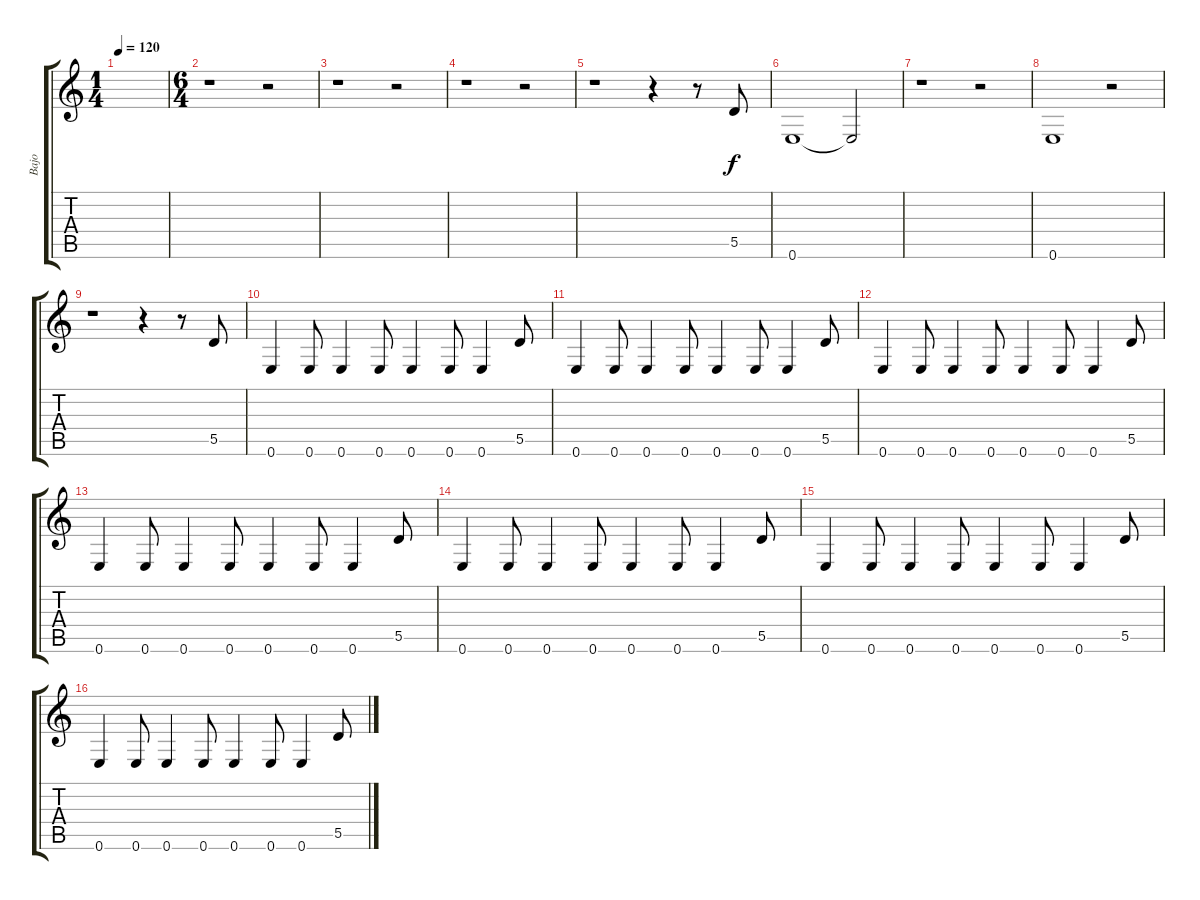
\track ("Bajo" "Bajo") {instrument electricbasspick}
\staff {score tabs}
\tuning (E4 B3 G3 D3 A2 E2) {hide}
\ts (1 4)
\tempo 120
\clef g2
\ks c
|
\ts (6 4)
r.1 r.2 |
r.1 r.2 |
r.1 r.2 |
r.1 r.4 r.8 5.5.8 |
0.6.1 0.6{t}.2 |
r.1 r.2 |
0.6.1 r.2 |
r.1 r.4 r.8 5.5.8 |
0.6.4 0.6.8 0.6.4 0.6.8 0.6.4 0.6.8 0.6.4 5.5.8 |
0.6.4 0.6.8 0.6.4 0.6.8 0.6.4 0.6.8 0.6.4 5.5.8 |
0.6.4 0.6.8 0.6.4 0.6.8 0.6.4 0.6.8 0.6.4 5.5.8 |
0.6.4 0.6.8 0.6.4 0.6.8 0.6.4 0.6.8 0.6.4 5.5.8 |
0.6.4 0.6.8 0.6.4 0.6.8 0.6.4 0.6.8 0.6.4 5.5.8 |
0.6.4 0.6.8 0.6.4 0.6.8 0.6.4 0.6.8 0.6.4 5.5.8 |
0.6.4 0.6.8 0.6.4 0.6.8 0.6.4 0.6.8 0.6.4 5.5.8
